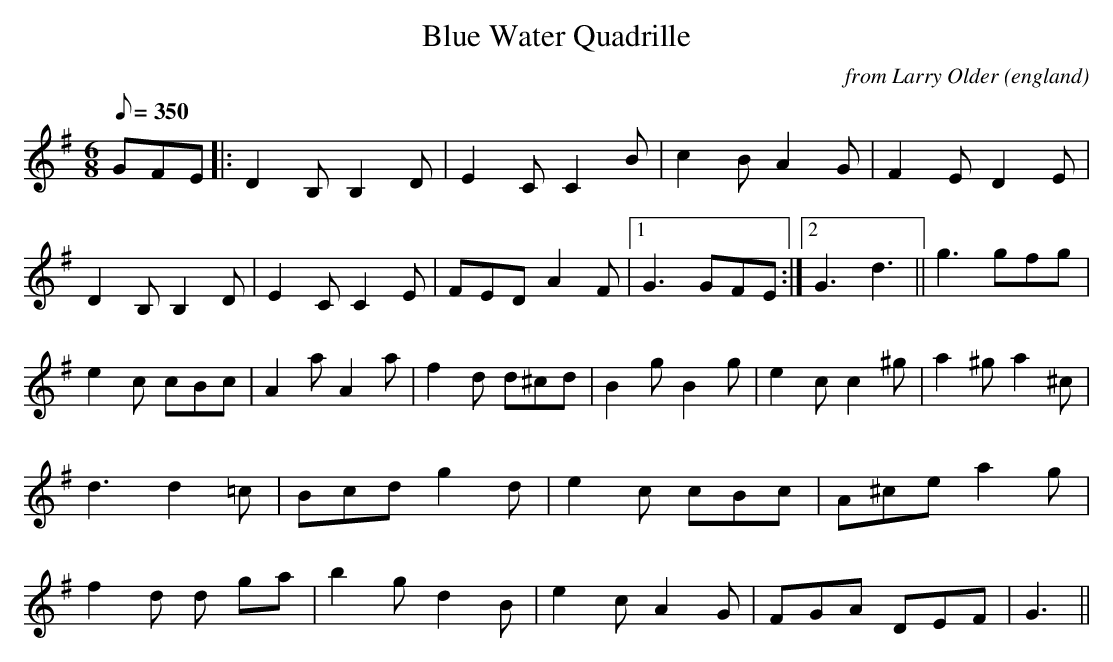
X:1
T:Blue Water Quadrille
O:england
C:from Larry Older
M:6/8
Q:350
K:G
GFE|:D2B, B,2D|E2C C2B|c2B A2G|F2E D2E |D2B, B,2D|E2C C2E|\
FED A2F|1G3 GFE:|2G3 d3||g3 gfg|e2c cBc|A2a A2a|f2d d^cd|\
B2g B2g|e2c c2^g|a2^g a2^c |d3 d2=c|Bcd g2d|e2c cBc|\
A^ce a2g|f2d d ga|b2g d2B|e2c A2G|FGA DEF| G3||
